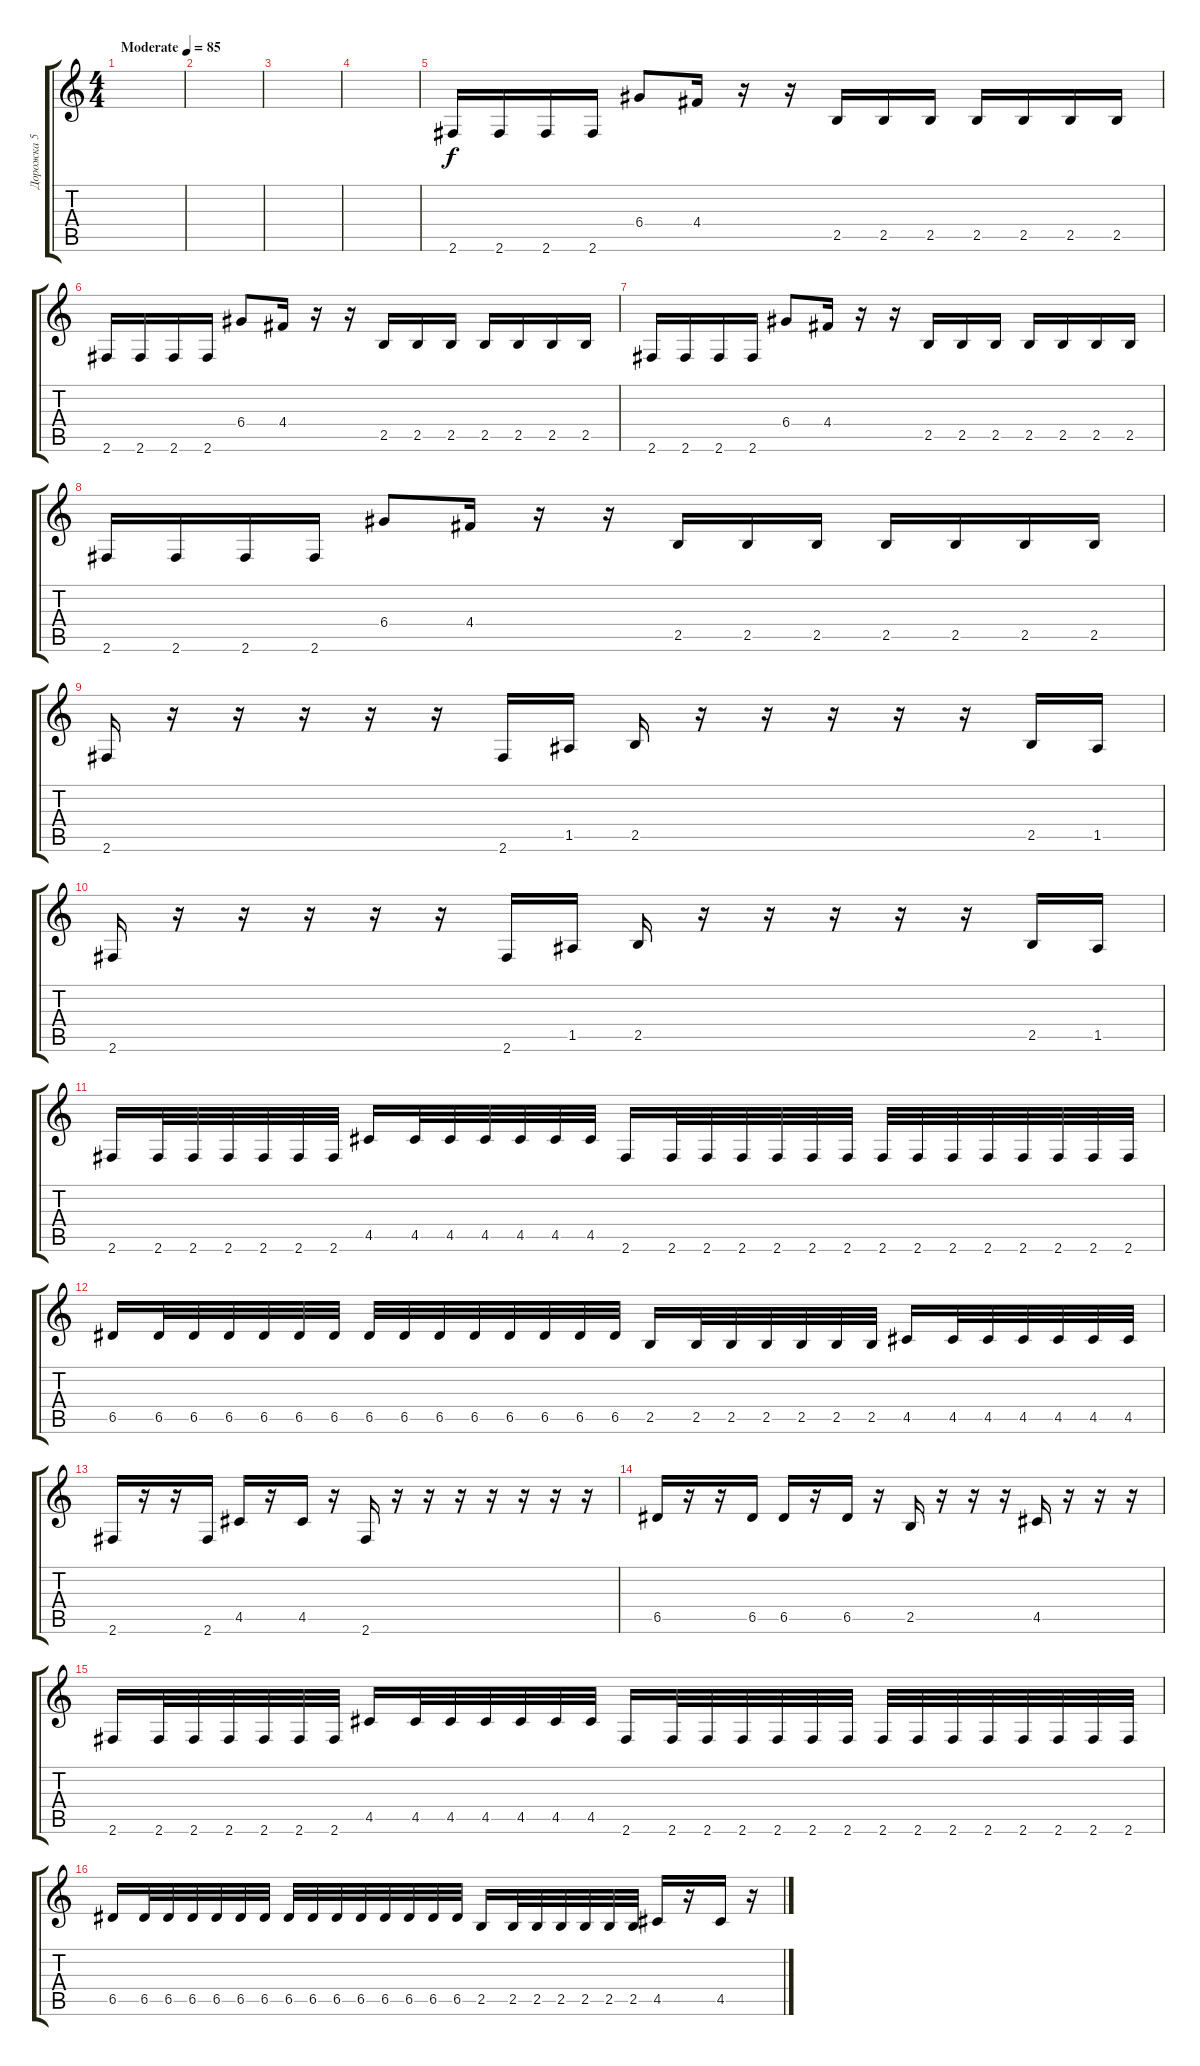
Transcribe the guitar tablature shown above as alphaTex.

\track ("Дорожка 5" "Дорожка 5") {instrument electricbasspick}
\staff {score tabs}
\tuning (E4 B3 G3 D3 A2 E2) {hide}
\ts (4 4)
\tempo (85 "Moderate")
\clef g2
\ks c
|
|
|
|
2.6.16 2.6.16 2.6.16 2.6.16 6.4.8 4.4.16 r.16 r.16 2.5.16 2.5.16 2.5.16 2.5.16 2.5.16 2.5.16 2.5.16 |
2.6.16 2.6.16 2.6.16 2.6.16 6.4.8 4.4.16 r.16 r.16 2.5.16 2.5.16 2.5.16 2.5.16 2.5.16 2.5.16 2.5.16 |
2.6.16 2.6.16 2.6.16 2.6.16 6.4.8 4.4.16 r.16 r.16 2.5.16 2.5.16 2.5.16 2.5.16 2.5.16 2.5.16 2.5.16 |
2.6.16 2.6.16 2.6.16 2.6.16 6.4.8 4.4.16 r.16 r.16 2.5.16 2.5.16 2.5.16 2.5.16 2.5.16 2.5.16 2.5.16 |
2.6.16 r.16 r.16 r.16 r.16 r.16 2.6.16 1.5.16 2.5.16 r.16 r.16 r.16 r.16 r.16 2.5.16 1.5.16 |
2.6.16 r.16 r.16 r.16 r.16 r.16 2.6.16 1.5.16 2.5.16 r.16 r.16 r.16 r.16 r.16 2.5.16 1.5.16 |
2.6.16 2.6.32 2.6.32 2.6.32 2.6.32 2.6.32 2.6.32 4.5.16 4.5.32 4.5.32 4.5.32 4.5.32 4.5.32 4.5.32 2.6.16 2.6.32 2.6.32 2.6.32 2.6.32 2.6.32 2.6.32 2.6.32 2.6.32 2.6.32 2.6.32 2.6.32 2.6.32 2.6.32 2.6.32 |
6.5.16 6.5.32 6.5.32 6.5.32 6.5.32 6.5.32 6.5.32 6.5.32 6.5.32 6.5.32 6.5.32 6.5.32 6.5.32 6.5.32 6.5.32 2.5.16 2.5.32 2.5.32 2.5.32 2.5.32 2.5.32 2.5.32 4.5.16 4.5.32 4.5.32 4.5.32 4.5.32 4.5.32 4.5.32 |
2.6.16 r.16 r.16 2.6.16 4.5.16 r.16 4.5.16 r.16 2.6.16 r.16 r.16 r.16 r.16 r.16 r.16 r.16 |
6.5.16 r.16 r.16 6.5.16 6.5.16 r.16 6.5.16 r.16 2.5.16 r.16 r.16 r.16 4.5.16 r.16 r.16 r.16 |
2.6.16 2.6.32 2.6.32 2.6.32 2.6.32 2.6.32 2.6.32 4.5.16 4.5.32 4.5.32 4.5.32 4.5.32 4.5.32 4.5.32 2.6.16 2.6.32 2.6.32 2.6.32 2.6.32 2.6.32 2.6.32 2.6.32 2.6.32 2.6.32 2.6.32 2.6.32 2.6.32 2.6.32 2.6.32 |
6.5.16 6.5.32 6.5.32 6.5.32 6.5.32 6.5.32 6.5.32 6.5.32 6.5.32 6.5.32 6.5.32 6.5.32 6.5.32 6.5.32 6.5.32 2.5.16 2.5.32 2.5.32 2.5.32 2.5.32 2.5.32 2.5.32 4.5.16 r.16 4.5.16 r.16
